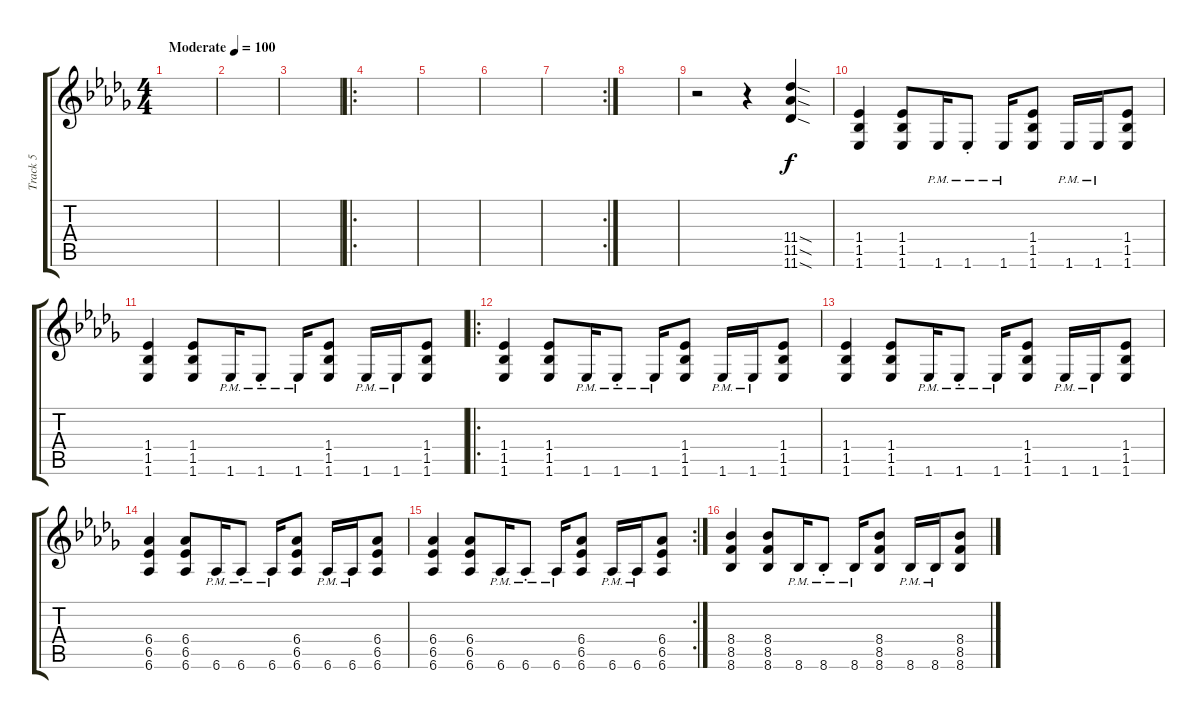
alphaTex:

\track ("Track 5" "Track 5") {instrument distortionguitar}
\staff {score tabs}
\tuning (E4 B3 G3 D3 A2 D2) {hide}
\ts (4 4)
\tempo (100 "Moderate")
\clef g2
\ks bbminor
|
|
|
\ro
|
|
|
\rc 2
|
|
r.2 r.4 (11.4{sod} 11.5{sod} 11.6{sod}).4 |
(1.4 1.5 1.6).4 (1.4 1.5 1.6).8 1.6{pm}.16 1.6{pm st}.8 1.6{pm}.16 (1.4 1.5 1.6).8 1.6{pm}.16 1.6{pm}.16 (1.4 1.5 1.6).8 |
(1.4 1.5 1.6).4 (1.4 1.5 1.6).8 1.6{pm}.16 1.6{pm st}.8 1.6{pm}.16 (1.4 1.5 1.6).8 1.6{pm}.16 1.6{pm}.16 (1.4 1.5 1.6).8 |
\ro
(1.4 1.5 1.6).4 (1.4 1.5 1.6).8 1.6{pm}.16 1.6{pm st}.8 1.6{pm}.16 (1.4 1.5 1.6).8 1.6{pm}.16 1.6{pm}.16 (1.4 1.5 1.6).8 |
(1.4 1.5 1.6).4 (1.4 1.5 1.6).8 1.6{pm}.16 1.6{pm st}.8 1.6{pm}.16 (1.4 1.5 1.6).8 1.6{pm}.16 1.6{pm}.16 (1.4 1.5 1.6).8 |
(6.4 6.5 6.6).4 (6.4 6.5 6.6).8 6.6{pm}.16 6.6{pm st}.8 6.6{pm}.16 (6.4 6.5 6.6).8 6.6{pm}.16 6.6{pm}.16 (6.4 6.5 6.6).8 |
\rc 2
(6.4 6.5 6.6).4 (6.4 6.5 6.6).8 6.6{pm}.16 6.6{pm st}.8 6.6{pm}.16 (6.4 6.5 6.6).8 6.6{pm}.16 6.6{pm}.16 (6.4 6.5 6.6).8 |
(8.4 8.5 8.6).4 (8.4 8.5 8.6).8 8.6{pm}.16 8.6{pm st}.8 8.6{pm}.16 (8.4 8.5 8.6).8 8.6{pm}.16 8.6{pm}.16 (8.4 8.5 8.6).8
